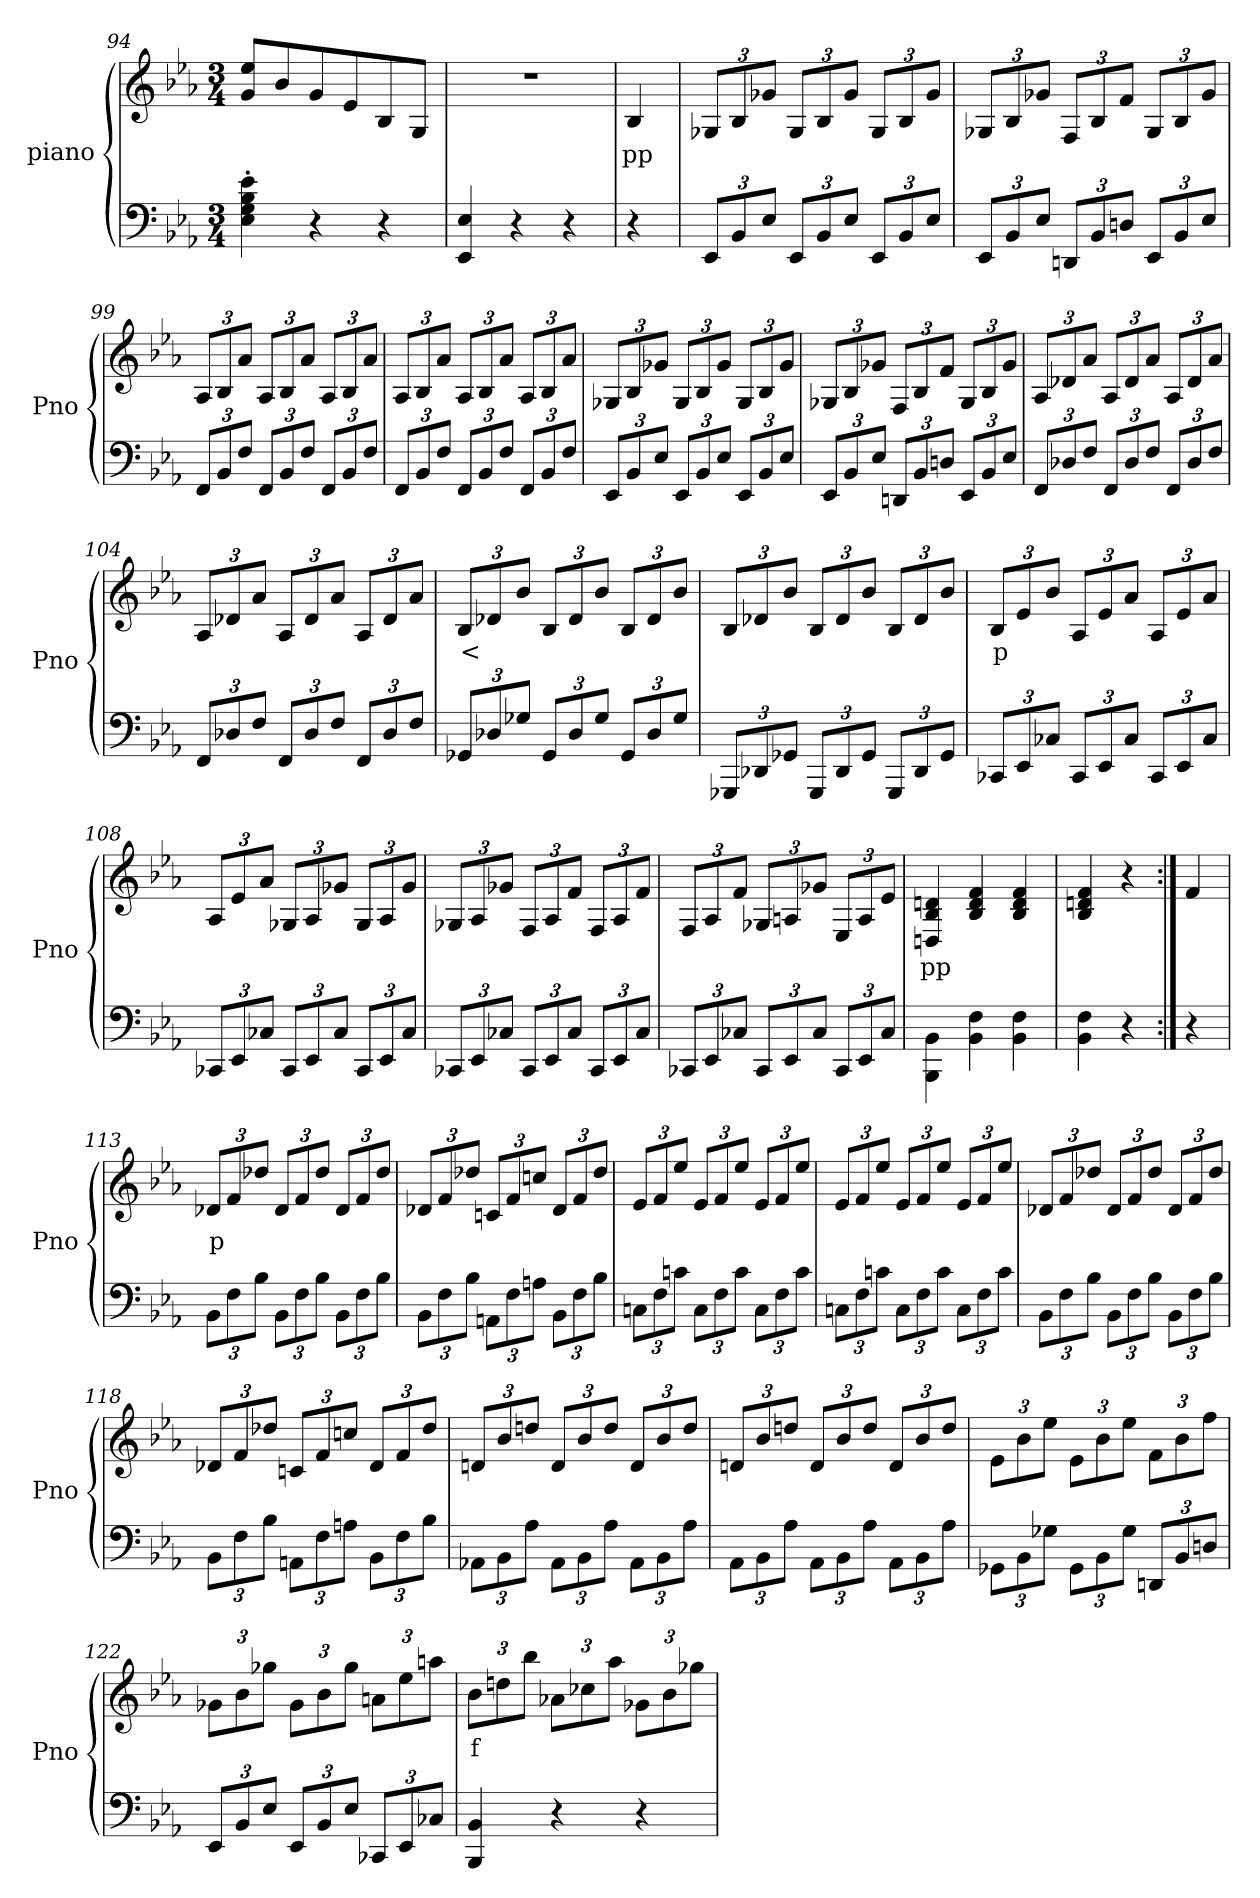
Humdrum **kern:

**kern	**kern	**text
*part2	*part1	*part1
*staff2	*staff1	*staff1
*I"piano	*I"piano	*
*I'Pno	*I'Pno	*
*clefF4	*clefG2	*
*k[b-e-a-]	*k[b-e-a-]	*
*E-:	*E-:	*
*M3/4	*M3/4	*
=94	=94	=94
4E-\' 4G\' 4B-\' 4e-\'	8g/ 8ee-/L	.
.	8b-/	.
4r	8g/	.
.	8e-/	.
4r	8B-/	.
.	8G/J	.
=95	=95	=95
4EE-/ 4E-/	2.r	.
4r	.	.
4r	.	.
=96	=96	=96
4r	4B-/	pp
!!LO:LB:g=z
=97	=97	=97
*Xbrackettup	*Xbrackettup	*
12EE-/L	12G-X/L	.
12BB-/	12B-/	.
12E-/J	12g-X/J	.
12EE-/L	12G-/L	.
12BB-/	12B-/	.
12E-/J	12g-/J	.
12EE-/L	12G-/L	.
12BB-/	12B-/	.
12E-/J	12g-/J	.
=98	=98	=98
12EE-/L	12G-X/L	.
12BB-/	12B-/	.
12E-/J	12g-X/J	.
12DDn/L	12F/L	.
12BB-/	12B-/	.
12Dn/J	12f/J	.
12EE-/L	12G-/L	.
12BB-/	12B-/	.
12E-/J	12g-/J	.
=99	=99	=99
12FF/L	12A-/L	.
12BB-/	12B-/	.
12F/J	12a-/J	.
12FF/L	12A-/L	.
12BB-/	12B-/	.
12F/J	12a-/J	.
12FF/L	12A-/L	.
12BB-/	12B-/	.
12F/J	12a-/J	.
=100	=100	=100
12FF/L	12A-/L	.
12BB-/	12B-/	.
12F/J	12a-/J	.
12FF/L	12A-/L	.
12BB-/	12B-/	.
12F/J	12a-/J	.
12FF/L	12A-/L	.
12BB-/	12B-/	.
12F/J	12a-/J	.
!!LO:LB:g=z
=101	=101	=101
12EE-/L	12G-X/L	.
12BB-/	12B-/	.
12E-/J	12g-X/J	.
12EE-/L	12G-/L	.
12BB-/	12B-/	.
12E-/J	12g-/J	.
12EE-/L	12G-/L	.
12BB-/	12B-/	.
12E-/J	12g-/J	.
=102	=102	=102
12EE-/L	12G-X/L	.
12BB-/	12B-/	.
12E-/J	12g-X/J	.
12DDn/L	12F/L	.
12BB-/	12B-/	.
12Dn/J	12f/J	.
12EE-/L	12G-/L	.
12BB-/	12B-/	.
12E-/J	12g-/J	.
=103	=103	=103
12FF/L	12A-/L	.
12D-X/	12d-X/	.
12F/J	12a-/J	.
12FF/L	12A-/L	.
12D-/	12d-/	.
12F/J	12a-/J	.
12FF/L	12A-/L	.
12D-/	12d-/	.
12F/J	12a-/J	.
=104	=104	=104
12FF/L	12A-/L	.
12D-X/	12d-X/	.
12F/J	12a-/J	.
12FF/L	12A-/L	.
12D-/	12d-/	.
12F/J	12a-/J	.
12FF/L	12A-/L	.
12D-/	12d-/	.
12F/J	12a-/J	.
!!LO:LB:g=z
=105	=105	=105
12GG-X/L	12B-/L	<
12D-X/	12d-X/	.
12G-X/J	12b-/J	.
12GG-/L	12B-/L	.
12D-/	12d-/	.
12G-/J	12b-/J	.
12GG-/L	12B-/L	.
12D-/	12d-/	.
12G-/J	12b-/J	.
=106	=106	=106
12GGG-X/L	12B-/L	.
12DD-X/	12d-X/	.
12GG-X/J	12b-/J	.
12GGG-/L	12B-/L	.
12DD-/	12d-/	.
12GG-/J	12b-/J	.
12GGG-/L	12B-/L	.
12DD-/	12d-/	.
12GG-/J	12b-/J	.
=107	=107	=107
12CC-X/L	12B-/L	p
12EE-/	12e-/	.
12C-X/J	12b-/J	.
12CC-/L	12A-/L	.
12EE-/	12e-/	.
12C-/J	12a-/J	.
12CC-/L	12A-/L	.
12EE-/	12e-/	.
12C-/J	12a-/J	.
=108	=108	=108
12CC-X/L	12A-/L	.
12EE-/	12e-/	.
12C-X/J	12a-/J	.
12CC-/L	12G-X/L	.
12EE-/	12A-/	.
12C-/J	12g-X/J	.
12CC-/L	12G-/L	.
12EE-/	12A-/	.
12C-/J	12g-/J	.
!!LO:LB:g=z
=109	=109	=109
12CC-X/L	12G-X/L	.
12EE-/	12A-/	.
12C-X/J	12g-X/J	.
12CC-/L	12F/L	.
12EE-/	12A-/	.
12C-/J	12f/J	.
12CC-/L	12F/L	.
12EE-/	12A-/	.
12C-/J	12f/J	.
=110	=110	=110
12CC-X/L	12F/L	.
12EE-/	12A-/	.
12C-X/J	12f/J	.
12CC-/L	12G-X/L	.
12EE-/	12An/	.
12C-/J	12g-X/J	.
12CC-/L	12E-/L	.
12EE-/	12A/	.
12C-/J	12e-/J	.
=111	=111	=111
4BBB-\ 4BB-\	4Dn/ 4B-/ 4dn/	pp
4BB-\ 4F\	4B-/ 4d/ 4f/	.
4BB-\ 4F\	4B-/ 4d/ 4f/	.
=112	=112	=112
4BB-\ 4F\	4B-/ 4dn/ 4f/	.
4r	4r	.
=112X1:|!	=112X1:|!	=112X1:|!
4r	4f/	.
=113	=113	=113
12BB-\L	12d-X/L	p
12F\	12f/	.
12B-\J	12dd-X/J	.
12BB-\L	12d-/L	.
12F\	12f/	.
12B-\J	12dd-/J	.
12BB-\L	12d-/L	.
12F\	12f/	.
12B-\J	12dd-/J	.
!!LO:LB:g=z
=114	=114	=114
12BB-\L	12d-X/L	.
12F\	12f/	.
12B-\J	12dd-X/J	.
12AAn\L	12cn/L	.
12F\	12f/	.
12An\J	12ccn/J	.
12BB-\L	12d-/L	.
12F\	12f/	.
12B-\J	12dd-/J	.
=115	=115	=115
12Cn\L	12e-/L	.
12F\	12f/	.
12cn\J	12ee-/J	.
12C\L	12e-/L	.
12F\	12f/	.
12c\J	12ee-/J	.
12C\L	12e-/L	.
12F\	12f/	.
12c\J	12ee-/J	.
=116	=116	=116
12Cn\L	12e-/L	.
12F\	12f/	.
12cn\J	12ee-/J	.
12C\L	12e-/L	.
12F\	12f/	.
12c\J	12ee-/J	.
12C\L	12e-/L	.
12F\	12f/	.
12c\J	12ee-/J	.
=117	=117	=117
12BB-\L	12d-X/L	.
12F\	12f/	.
12B-\J	12dd-X/J	.
12BB-\L	12d-/L	.
12F\	12f/	.
12B-\J	12dd-/J	.
12BB-\L	12d-/L	.
12F\	12f/	.
12B-\J	12dd-/J	.
=118	=118	=118
12BB-\L	12d-X/L	.
12F\	12f/	.
12B-\J	12dd-X/J	.
12AAn\L	12cn/L	.
12F\	12f/	.
12An\J	12ccn/J	.
12BB-\L	12d-/L	.
12F\	12f/	.
12B-\J	12dd-/J	.
!!LO:PB:g=z
=119	=119	=119
12AA-X\L	12dn/L	.
12BB-\	12b-/	.
12A-\J	12ddn/J	.
12AA-\L	12d/L	.
12BB-\	12b-/	.
12A-\J	12dd/J	.
12AA-\L	12d/L	.
12BB-\	12b-/	.
12A-\J	12dd/J	.
=120	=120	=120
12AA-\L	12dn/L	.
12BB-\	12b-/	.
12A-\J	12ddn/J	.
12AA-\L	12d/L	.
12BB-\	12b-/	.
12A-\J	12dd/J	.
12AA-\L	12d/L	.
12BB-\	12b-/	.
12A-\J	12dd/J	.
=121	=121	=121
12GG-X\L	12e-\L	.
12BB-\	12b-\	.
12G-X\J	12ee-\J	.
12GG-\L	12e-\L	.
12BB-\	12b-\	.
12G-\J	12ee-\J	.
12DDn/L	12f\L	.
12BB-/	12b-\	.
12Dn/J	12ff\J	.
=122	=122	=122
12EE-/L	12g-X\L	.
12BB-/	12b-\	.
12E-/J	12gg-X\J	.
12EE-/L	12g-\L	.
12BB-/	12b-\	.
12E-/J	12gg-\J	.
12CC-X/L	12an\L	.
12EE-/	12ee-\	.
12C-X/J	12aan\J	.
=123	=123	=123
4BBB-/ 4BB-/	12b-\L	f
.	12ddn\	.
.	12bb-\J	.
4r	12a-X\L	.
.	12cc-X\	.
.	12aa-\J	.
4r	12g-X\L	.
.	12b-\	.
.	12gg-X\J	.
=	=	=
*-	*-	*-
